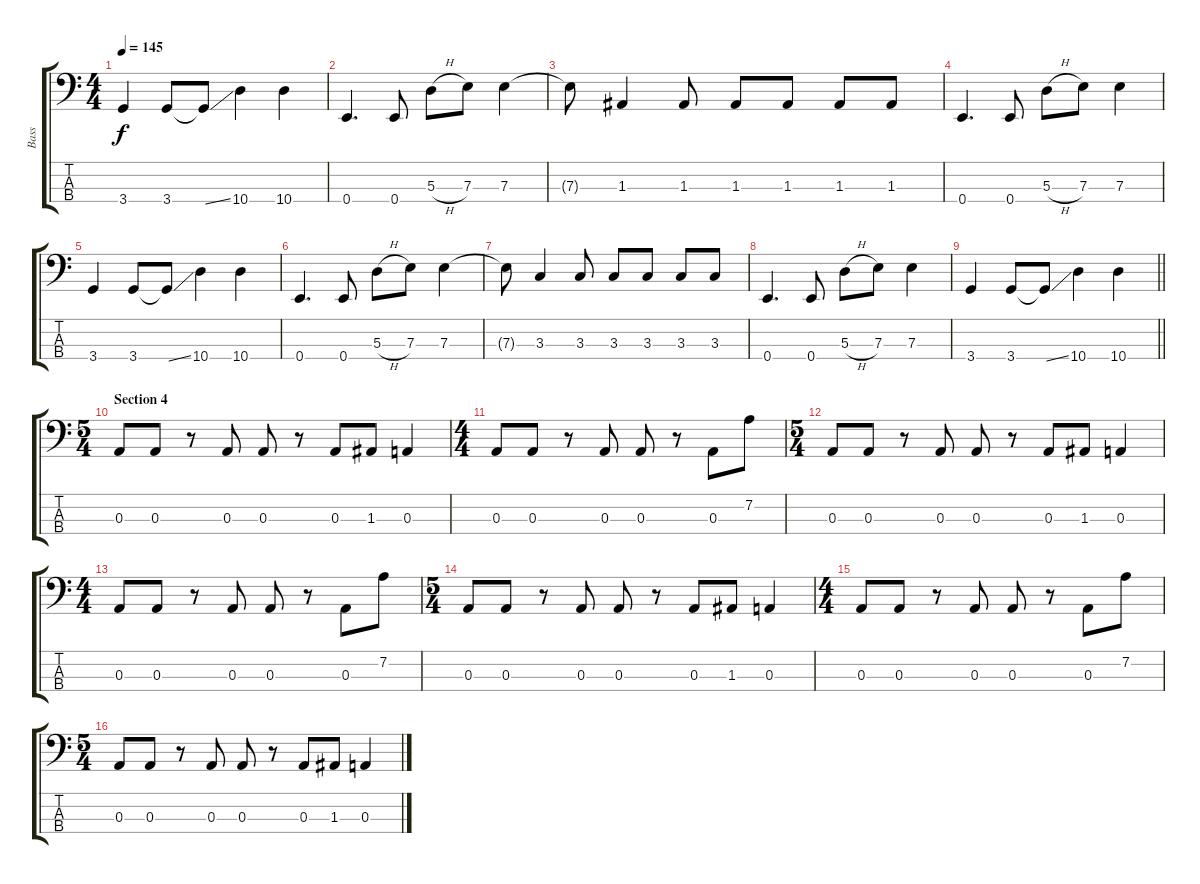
\track ("Bass" "Bass") {instrument electricbasspick}
\staff {score tabs}
\tuning (G2 D2 A1 E1) {hide}
\ts (4 4)
\tempo 145
\clef f4
\ks c
3.4.4{dy f} 3.4.8 3.4{ss t}.8 10.4.4 10.4.4 |
0.4.4{d} 0.4.8 5.3{h}.8 7.3.8 7.3.4 |
7.3{t}.8 1.3.4 1.3.8 1.3.8 1.3.8 1.3.8 1.3.8 |
0.4.4{d} 0.4.8 5.3{h}.8 7.3.8 7.3.4 |
3.4.4 3.4.8 3.4{ss t}.8 10.4.4 10.4.4 |
0.4.4{d} 0.4.8 5.3{h}.8 7.3.8 7.3.4 |
7.3{t}.8 3.3.4 3.3.8 3.3.8 3.3.8 3.3.8 3.3.8 |
0.4.4{d} 0.4.8 5.3{h}.8 7.3.8 7.3.4 |
\barLineRight lightlight
3.4.4 3.4.8 3.4{ss t}.8 10.4.4 10.4.4 |
\ts (5 4)
\section ("" "Section 4")
0.3.8 0.3.8 r.8 0.3.8 0.3.8 r.8 0.3.8 1.3.8 0.3.4 |
\ts (4 4)
0.3.8 0.3.8 r.8 0.3.8 0.3.8 r.8 0.3.8 7.2.8 |
\ts (5 4)
0.3.8 0.3.8 r.8 0.3.8 0.3.8 r.8 0.3.8 1.3.8 0.3.4 |
\ts (4 4)
0.3.8 0.3.8 r.8 0.3.8 0.3.8 r.8 0.3.8 7.2.8 |
\ts (5 4)
0.3.8 0.3.8 r.8 0.3.8 0.3.8 r.8 0.3.8 1.3.8 0.3.4 |
\ts (4 4)
0.3.8 0.3.8 r.8 0.3.8 0.3.8 r.8 0.3.8 7.2.8 |
\ts (5 4)
0.3.8 0.3.8 r.8 0.3.8 0.3.8 r.8 0.3.8 1.3.8 0.3.4
